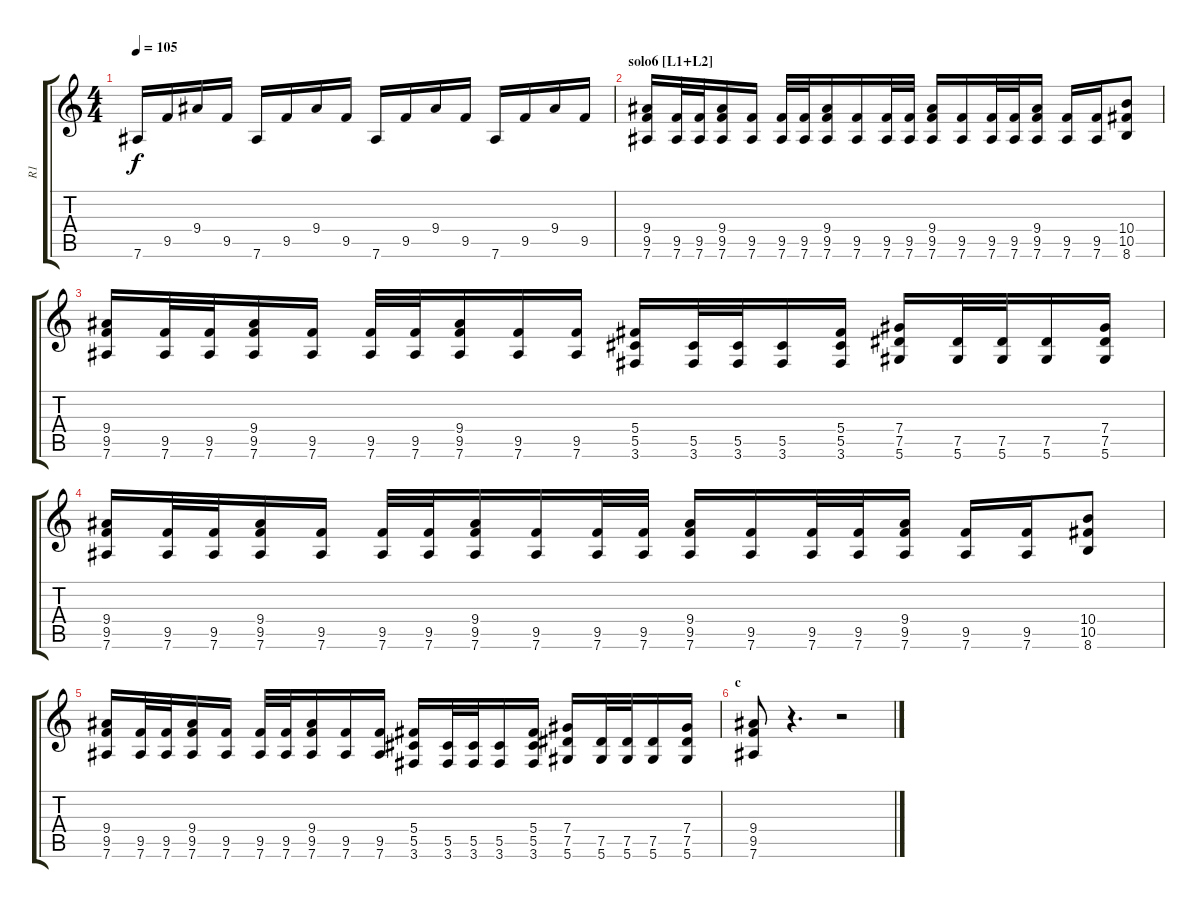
\track ("R1" "R1") {instrument distortionguitar}
\staff {score tabs}
\tuning (Eb4 Bb3 Gb3 Db3 Ab2 Eb2) {hide}
\ts (4 4)
\tempo 105
\clef g2
\ks c
7.6.16{dy f} 9.5.16 9.4.16 9.5.16 7.6.16 9.5.16 9.4.16 9.5.16 7.6.16 9.5.16 9.4.16 9.5.16 7.6.16 9.5.16 9.4.16 9.5.16 |
\section ("" "solo6 [L1+L2]")
(9.4 9.5 7.6).16{balance 3 instrument distortionguitar} (9.5 7.6).32 (9.5 7.6).32 (9.4 9.5 7.6).16 (9.5 7.6).16 (9.5 7.6).32 (9.5 7.6).32 (9.4 9.5 7.6).16 (9.5 7.6).16 (9.5 7.6).32 (9.5 7.6).32 (9.4 9.5 7.6).16 (9.5 7.6).16 (9.5 7.6).32 (9.5 7.6).32 (9.4 9.5 7.6).16 (9.5 7.6).16 (9.5 7.6).16 (10.4 10.5 8.6).8 |
(9.4 9.5 7.6).16 (9.5 7.6).32 (9.5 7.6).32 (9.4 9.5 7.6).16 (9.5 7.6).16 (9.5 7.6).32 (9.5 7.6).32 (9.4 9.5 7.6).16 (9.5 7.6).16 (9.5 7.6).16 (5.4 5.5 3.6).16 (5.5 3.6).32 (5.5 3.6).32 (5.5 3.6).16 (5.4 5.5 3.6).16 (7.4 7.5 5.6).16 (7.5 5.6).32 (7.5 5.6).32 (7.5 5.6).16 (7.4 7.5 5.6).16 |
(9.4 9.5 7.6).16 (9.5 7.6).32 (9.5 7.6).32 (9.4 9.5 7.6).16 (9.5 7.6).16 (9.5 7.6).32 (9.5 7.6).32 (9.4 9.5 7.6).16 (9.5 7.6).16 (9.5 7.6).32 (9.5 7.6).32 (9.4 9.5 7.6).16 (9.5 7.6).16 (9.5 7.6).32 (9.5 7.6).32 (9.4 9.5 7.6).16 (9.5 7.6).16 (9.5 7.6).16 (10.4 10.5 8.6).8 |
(9.4 9.5 7.6).16 (9.5 7.6).32 (9.5 7.6).32 (9.4 9.5 7.6).16 (9.5 7.6).16 (9.5 7.6).32 (9.5 7.6).32 (9.4 9.5 7.6).16 (9.5 7.6).16 (9.5 7.6).16 (5.4 5.5 3.6).16 (5.5 3.6).32 (5.5 3.6).32 (5.5 3.6).16 (5.4 5.5 3.6).16 (7.4 7.5 5.6).16 (7.5 5.6).32 (7.5 5.6).32 (7.5 5.6).16 (7.4 7.5 5.6).16 |
\section ("" "c")
(9.4 9.5 7.6).8 r.4{d} r.2
